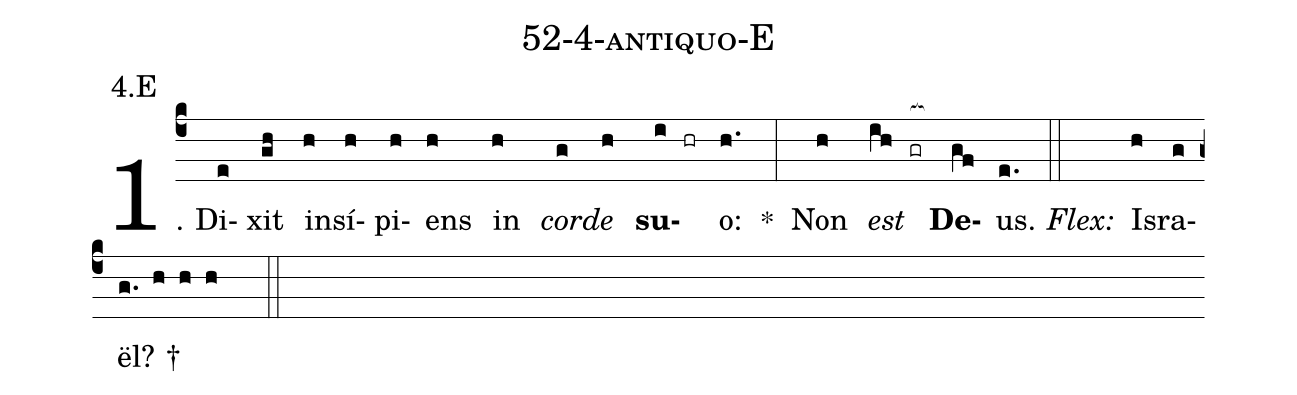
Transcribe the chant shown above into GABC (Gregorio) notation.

name: 52-4-antiquo-E;
annotation: 4.E;
%%
(c4)1. Di(e)xit(gh) in(h)sí(h)pi(h)ens(h) in(h) <i>cor</i>(g)<i>de</i>(h) <b>su</b>(i hr)o:(h.) *(:) Non(h) <i>est</i>(ih gr[ocb:1{]) <b>De</b>(gf[ocb:0}])us.(e.) (::)
<i>Flex:</i>()  Is(h)ra(g)ël? †(g. h h h  ::)
